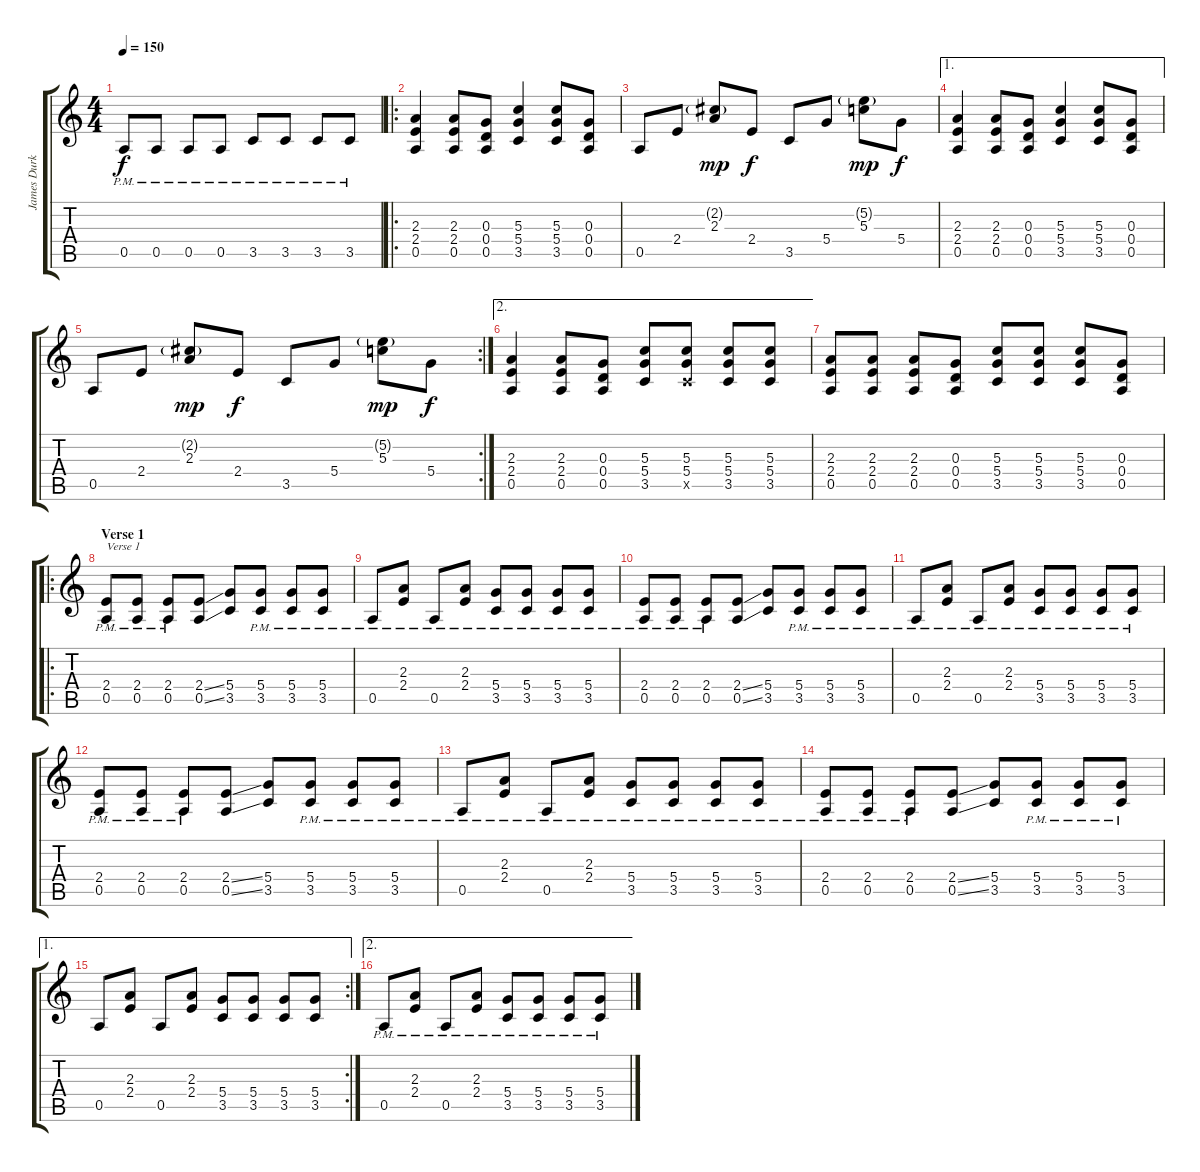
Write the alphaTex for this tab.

\track ("James Durkin (Guitar)" "James Durk") {instrument overdrivenguitar}
\staff {score tabs}
\tuning (E4 B3 G3 D3 A2 E2) {hide}
\ts (4 4)
\tempo 150
\clef g2
\ks c
0.5{pm}.8{dy f} 0.5{pm}.8 0.5{pm}.8 0.5{pm}.8 3.5{pm}.8 3.5{pm}.8 3.5{pm}.8 3.5{pm}.8 |
\ro
(2.3 2.4 0.5).4 (2.3 2.4 0.5).8 (0.3 0.4 0.5).8 (5.3 5.4 3.5).4 (5.3 5.4 3.5).8 (0.3 0.4 0.5).8 |
0.5.8 2.4.8 (2.2{g} 2.3).8{dy mp} 2.4.8{dy f} 3.5.8 5.4.8 (5.2{g} 5.3).8{dy mp} 5.4.8{dy f} |
\ae 1
(2.3 2.4 0.5).4 (2.3 2.4 0.5).8 (0.3 0.4 0.5).8 (5.3 5.4 3.5).4 (5.3 5.4 3.5).8 (0.3 0.4 0.5).8 |
\rc 2
0.5.8 2.4.8 (2.2{g} 2.3).8{dy mp} 2.4.8{dy f} 3.5.8 5.4.8 (5.2{g} 5.3).8{dy mp} 5.4.8{dy f} |
\ae 2
(2.3 2.4 0.5).4 (2.3 2.4 0.5).8 (0.3 0.4 0.5).8 (5.3 5.4 3.5).8 (5.3 5.4 3.5{x}).8 (5.3 5.4 3.5).8 (5.3 5.4 3.5).8 |
(2.3 2.4 0.5).8 (2.3 2.4 0.5).8 (2.3 2.4 0.5).8 (0.3 0.4 0.5).8 (5.3 5.4 3.5).8 (5.3 5.4 3.5).8 (5.3 5.4 3.5).8 (0.3 0.4 0.5).8 |
\ro
\section ("" "Verse 1")
(2.4{pm} 0.5{pm}).8{txt "Verse 1"} (2.4{pm} 0.5{pm}).8 (2.4{pm} 0.5{pm}).8 (2.4{ss} 0.5{ss}).8 (5.4 3.5).8 (5.4{pm} 3.5{pm}).8 (5.4{pm} 3.5{pm}).8 (5.4{pm} 3.5{pm}).8 |
0.5{pm}.8 (2.3{pm} 2.4{pm}).8 0.5{pm}.8 (2.3{pm} 2.4{pm}).8 (5.4{pm} 3.5{pm}).8 (5.4{pm} 3.5{pm}).8 (5.4{pm} 3.5{pm}).8 (5.4{pm} 3.5{pm}).8 |
(2.4{pm} 0.5{pm}).8 (2.4{pm} 0.5{pm}).8 (2.4{pm} 0.5{pm}).8 (2.4{ss} 0.5{ss}).8 (5.4 3.5).8 (5.4{pm} 3.5{pm}).8 (5.4{pm} 3.5{pm}).8 (5.4{pm} 3.5{pm}).8 |
0.5{pm}.8 (2.3{pm} 2.4{pm}).8 0.5{pm}.8 (2.3{pm} 2.4{pm}).8 (5.4{pm} 3.5{pm}).8 (5.4{pm} 3.5{pm}).8 (5.4{pm} 3.5{pm}).8 (5.4{pm} 3.5{pm}).8 |
(2.4{pm} 0.5{pm}).8 (2.4{pm} 0.5{pm}).8 (2.4{pm} 0.5{pm}).8 (2.4{ss} 0.5{ss}).8 (5.4 3.5).8 (5.4{pm} 3.5{pm}).8 (5.4{pm} 3.5{pm}).8 (5.4{pm} 3.5{pm}).8 |
0.5{pm}.8 (2.3{pm} 2.4{pm}).8 0.5{pm}.8 (2.3{pm} 2.4{pm}).8 (5.4{pm} 3.5{pm}).8 (5.4{pm} 3.5{pm}).8 (5.4{pm} 3.5{pm}).8 (5.4{pm} 3.5{pm}).8 |
(2.4{pm} 0.5{pm}).8 (2.4{pm} 0.5{pm}).8 (2.4{pm} 0.5{pm}).8 (2.4{ss} 0.5{ss}).8 (5.4 3.5).8 (5.4{pm} 3.5{pm}).8 (5.4{pm} 3.5{pm}).8 (5.4{pm} 3.5{pm}).8 |
\ae 1
\rc 2
0.5.8 (2.3 2.4).8 0.5.8 (2.3 2.4).8 (5.4 3.5).8 (5.4 3.5).8 (5.4 3.5).8 (5.4 3.5).8 |
\ae 2
0.5{pm}.8 (2.3{pm} 2.4{pm}).8 0.5{pm}.8 (2.3{pm} 2.4{pm}).8 (5.4{pm} 3.5{pm}).8 (5.4{pm} 3.5{pm}).8 (5.4{pm} 3.5{pm}).8 (5.4{pm} 3.5{pm}).8
